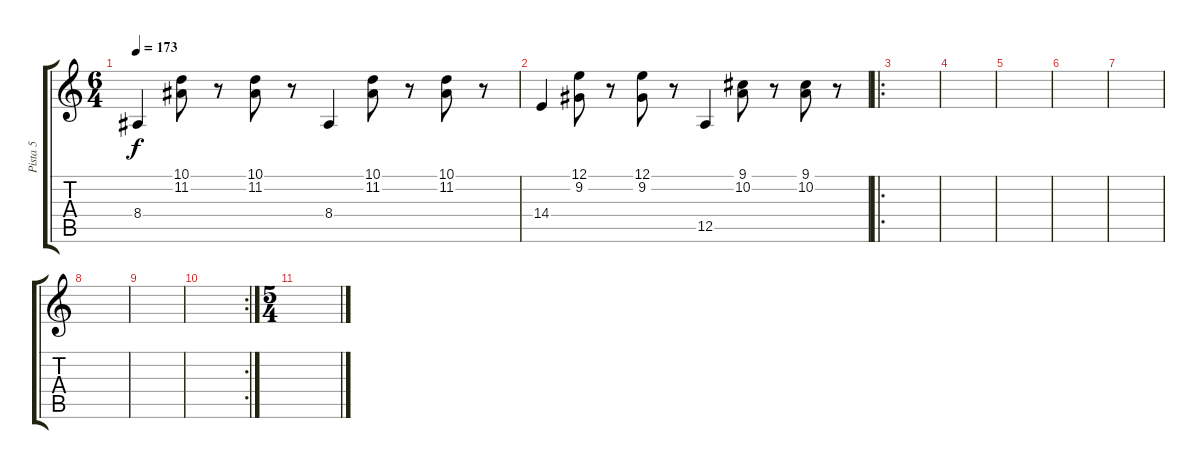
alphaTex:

\track ("Pista 5" "Pista 5") {instrument fx1rain}
\staff {score tabs}
\tuning (E4 B3 G3 D3 A2 E2) {hide}
\ts (6 4)
\tempo 173
\clef g2
\ks c
8.4.4{dy f volume 7 instrument voiceoohs} (10.1 11.2).8 r.8 (10.1 11.2).8 r.8 8.4.4 (10.1 11.2).8 r.8 (10.1 11.2).8 r.8 |
14.4.4{volume 7 instrument voiceoohs} (12.1 9.2).8 r.8 (12.1 9.2).8 r.8 12.5.4 (9.1 10.2).8 r.8 (9.1 10.2).8 r.8 |
\ro
|
|
|
|
|
|
|
\rc 2
|
\ts (5 4)
